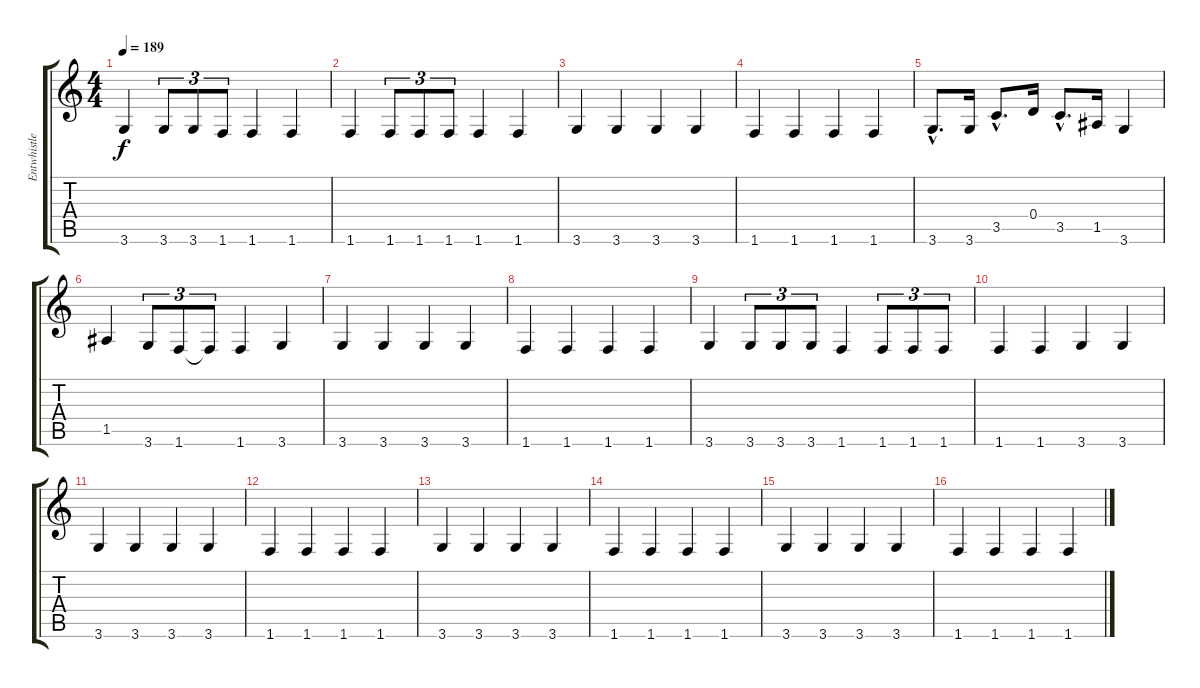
\track ("Entwhistle 2" "Entwhistle") {instrument electricbassfinger}
\staff {score tabs}
\tuning (E4 B3 G3 D3 A2 E2) {hide}
\ts (4 4)
\tempo 189
\clef g2
\ks c
3.6.4{dy f} 3.6.8{tu (3 2)} 3.6.8{tu (3 2)} 1.6.8{tu (3 2)} 1.6.4 1.6.4 |
1.6.4 1.6.8{tu (3 2)} 1.6.8{tu (3 2)} 1.6.8{tu (3 2)} 1.6.4 1.6.4 |
3.6.4 3.6.4 3.6.4 3.6.4 |
1.6.4 1.6.4 1.6.4 1.6.4 |
3.6{hac}.8{d} 3.6.16 3.5{hac}.8{d} 0.4.16 3.5{hac}.8{d} 1.5.16 3.6.4 |
1.5.4 3.6.8{tu (3 2)} 1.6.8{tu (3 2)} 1.6{t}.8{tu (3 2)} 1.6.4 3.6.4 |
3.6.4 3.6.4 3.6.4 3.6.4 |
1.6.4 1.6.4 1.6.4 1.6.4 |
3.6.4 3.6.8{tu (3 2)} 3.6.8{tu (3 2)} 3.6.8{tu (3 2)} 1.6.4 1.6.8{tu (3 2)} 1.6.8{tu (3 2)} 1.6.8{tu (3 2)} |
1.6.4 1.6.4 3.6.4 3.6.4 |
3.6.4 3.6.4 3.6.4 3.6.4 |
1.6.4 1.6.4 1.6.4 1.6.4 |
3.6.4 3.6.4 3.6.4 3.6.4 |
1.6.4 1.6.4 1.6.4 1.6.4 |
3.6.4 3.6.4 3.6.4 3.6.4 |
1.6.4 1.6.4 1.6.4 1.6.4
